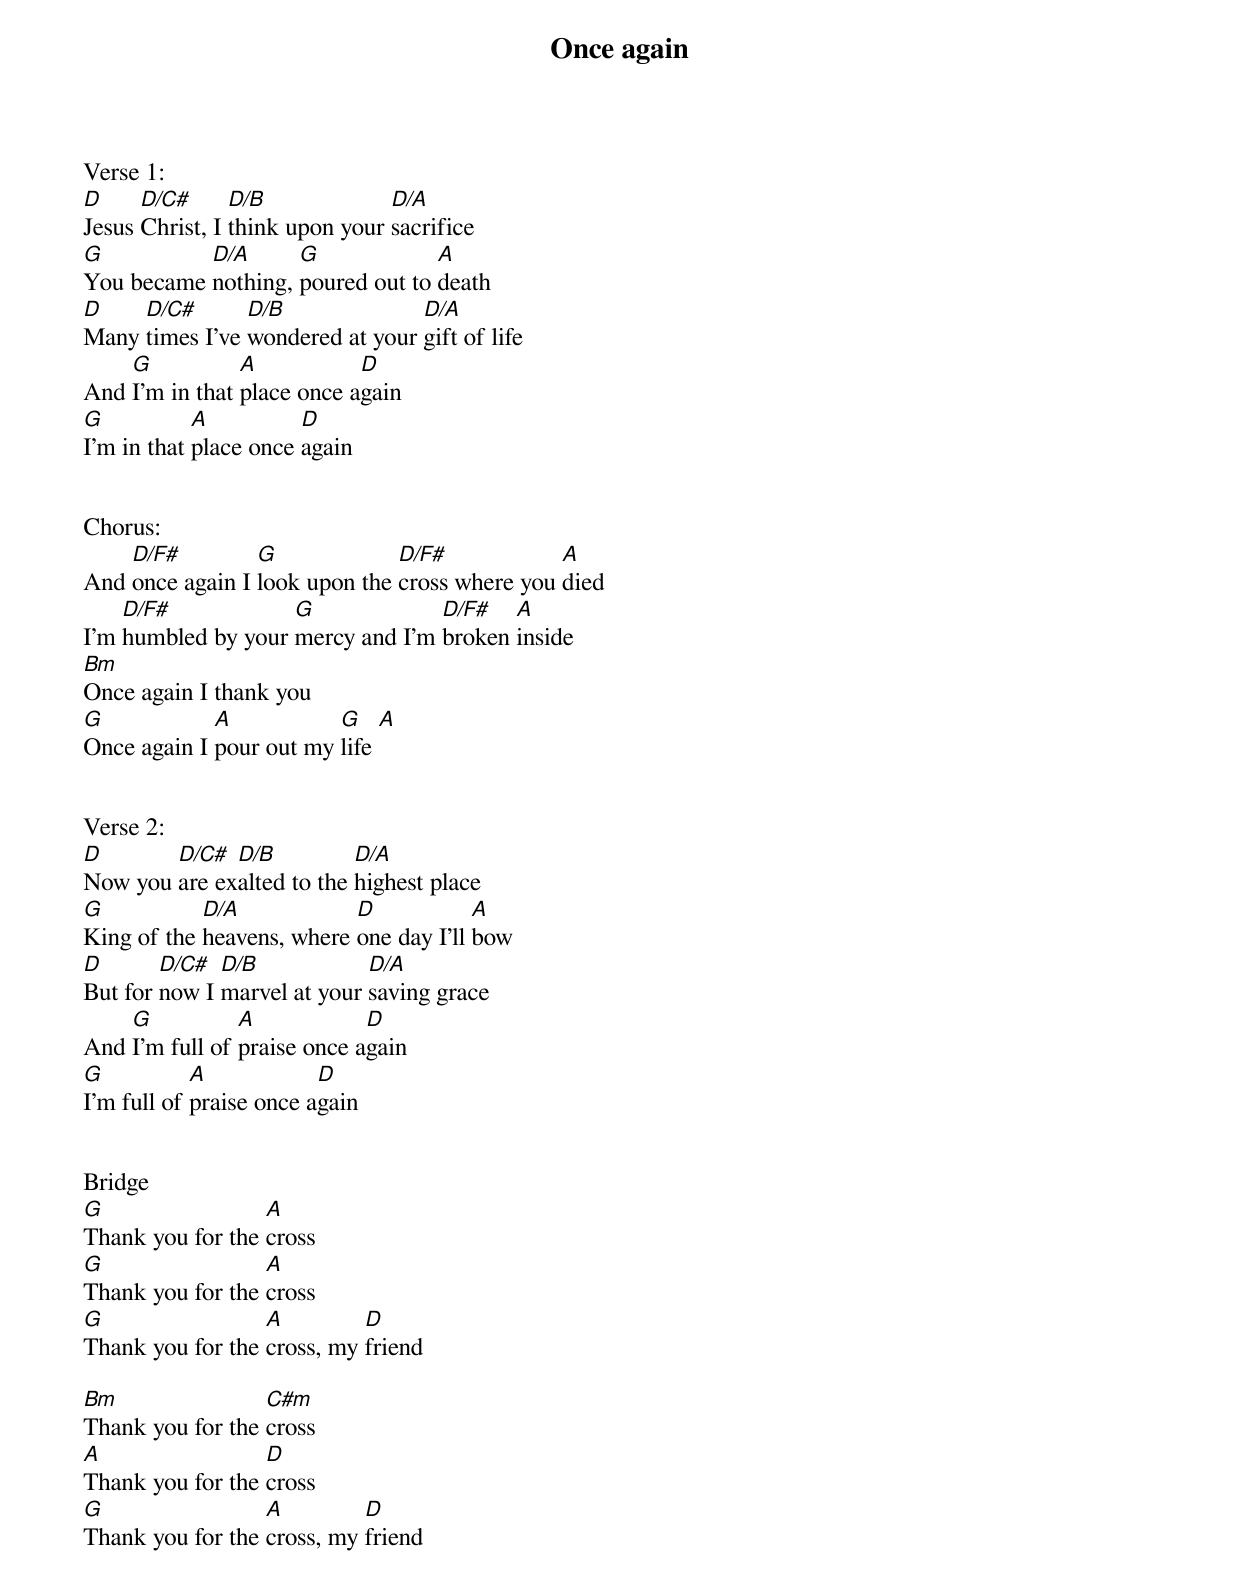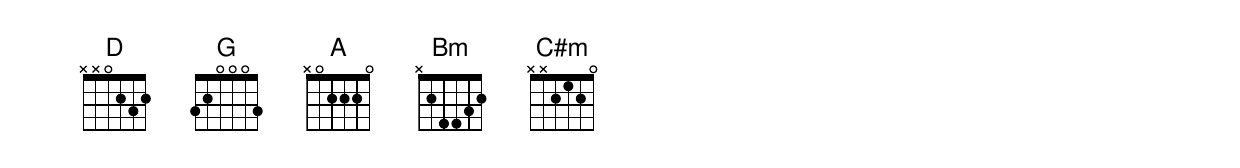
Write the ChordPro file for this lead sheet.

{title: Once again}
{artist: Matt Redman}
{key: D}

Verse 1:
[D]Jesus [D/C#]Christ, I [D/B]think upon your [D/A]sacrifice
[G]You became [D/A]nothing, [G]poured out to [A]death
[D]Many [D/C#]times I've [D/B]wondered at your [D/A]gift of life
And [G]I'm in that [A]place once a[D]gain
[G]I'm in that [A]place once [D]again


Chorus:
And [D/F#]once again I [G]look upon the [D/F#]cross where you [A]died
I'm [D/F#]humbled by your [G]mercy and I'm [D/F#]broken [A]inside
[Bm]Once again I thank you
[G]Once again I [A]pour out my [G]life [A]


Verse 2:
[D]Now you [D/C#]are ex[D/B]alted to the [D/A]highest place
[G]King of the [D/A]heavens, where [D]one day I'll [A]bow
[D]But for [D/C#]now I [D/B]marvel at your [D/A]saving grace
And [G]I'm full of [A]praise once a[D]gain
[G]I'm full of [A]praise once a[D]gain


Bridge
[G]Thank you for the [A]cross
[G]Thank you for the [A]cross
[G]Thank you for the [A]cross, my [D]friend

[Bm]Thank you for the [C#m]cross
[A]Thank you for the [D]cross
[G]Thank you for the [A]cross, my [D]friend
